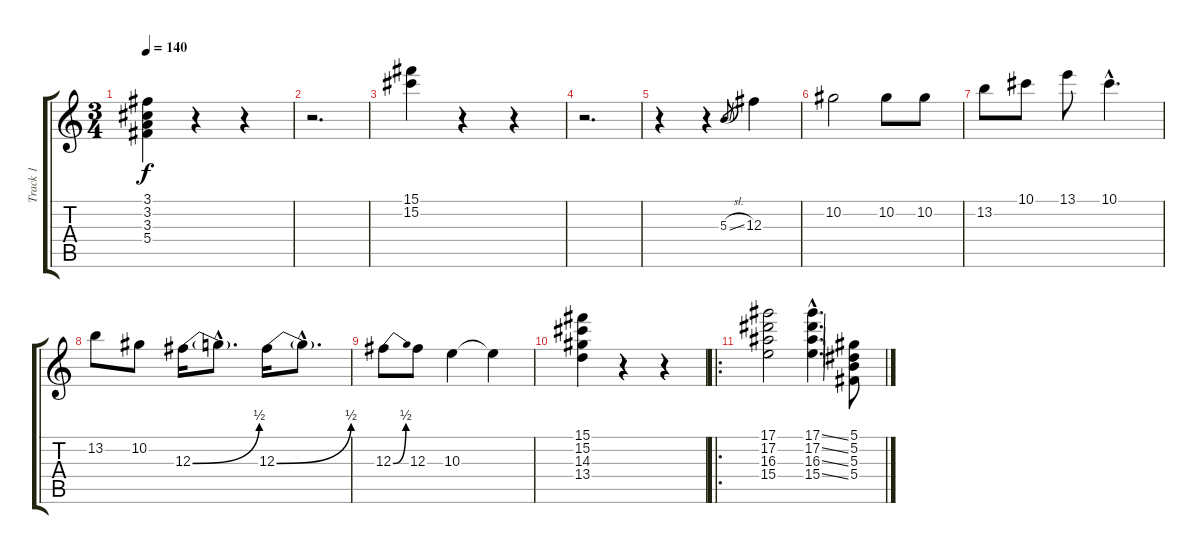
\track ("Track 1" "Track 1") {instrument acousticguitarnylon}
\staff {score tabs}
\tuning (Eb4 Bb3 Gb3 Db3 Ab2 Eb2) {hide}
\ts (3 4)
\tempo 140
\clef g2
\ks c
(3.1 3.2 3.3 5.4).4{dy f} r.4 r.4 |
r.2{d} |
(15.1 15.2).4 r.4 r.4 |
r.2{d} |
r.4 r.4 5.3{sl}.8{gr} 12.3.4 |
10.2.2 10.2.8 10.2.8 |
13.2.8 10.1.8 13.1.8 10.1{hac}.4{d} |
13.2.8 10.2.8 12.3{be (bend 0 0 60 2)}.16 12.3{hac t}.8{d} 12.3{be (bend 0 0 60 2)}.16 12.3{hac t}.8{d} |
12.3{be (bend 0 0 60 2)}.8 12.3.8 10.3.4 10.3{t}.4 |
(15.1 15.2 14.3 13.4).4 r.4 r.4 |
\ro
(17.1 17.2 16.3 15.4).2 (17.1{ss hac} 17.2{ss hac} 16.3{ss hac} 15.4{ss hac}).4{d} (5.1 5.2 5.3 5.4).8
